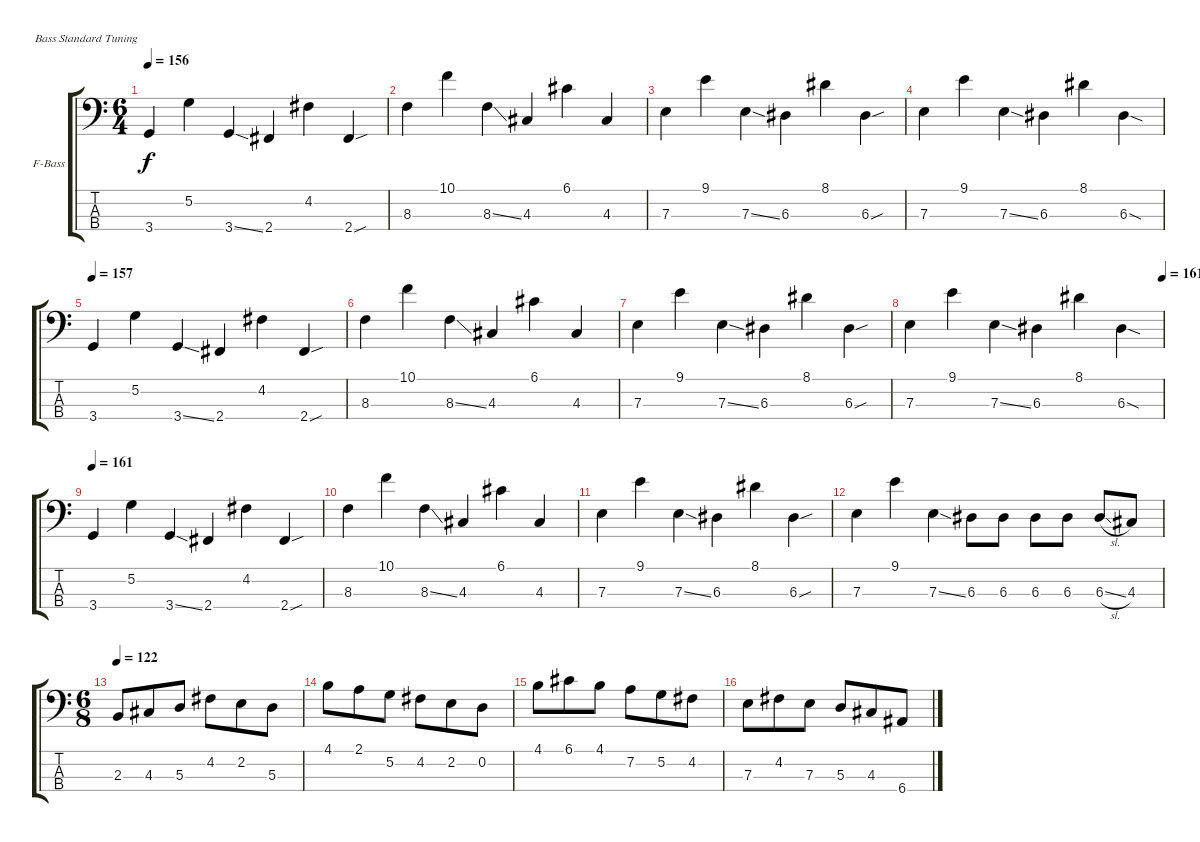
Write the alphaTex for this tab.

\bracketExtendMode groupsimilarinstruments
\firstSystemTrackNameOrientation horizontal
\otherSystemsTrackNameOrientation horizontal
\track ("Sean Malone" "F-Bass") {instrument fretlessbass}
\staff {score tabs}
\tuning (G2 D2 A1 E1)
\ts (6 4)
\tempo 156
\clef f4
\ks c
3.4.4{dy f} 5.2.4 3.4{ss}.4 2.4.4 4.2.4 2.4{sou}.4 |
8.3.4 10.1.4 8.3{ss}.4 4.3.4 6.1.4 4.3.4 |
7.3.4 9.1.4 7.3{ss}.4 6.3.4 8.1.4 6.3{sou}.4 |
7.3.4 9.1.4 7.3{ss}.4 6.3.4 8.1.4 6.3{sod}.4 |
\tempo 157
3.4.4 5.2.4 3.4{ss}.4 2.4.4 4.2.4 2.4{sou}.4 |
8.3.4 10.1.4 8.3{ss}.4 4.3.4 6.1.4 4.3.4 |
7.3.4 9.1.4 7.3{ss}.4 6.3.4 8.1.4 6.3{sou}.4 |
\tempo (161 1)
7.3.4 9.1.4 7.3{ss}.4 6.3.4 8.1.4 6.3{sod}.4 |
\tempo 161
3.4.4 5.2.4 3.4{ss}.4 2.4.4 4.2.4 2.4{sou}.4 |
8.3.4 10.1.4 8.3{ss}.4 4.3.4 6.1.4 4.3.4 |
7.3.4 9.1.4 7.3{ss}.4 6.3.4 8.1.4 6.3{sou}.4 |
7.3.4 9.1.4 7.3{ss}.4 6.3.8 6.3.8 6.3.8 6.3.8 6.3{sl}.8 4.3.8 |
\ts (6 8)
\beaming (8 3 3)
\tempo 122
2.3.8 4.3.8 5.3.8 4.2.8 2.2.8 5.3.8 |
4.1.8 2.1.8 5.2.8 4.2.8 2.2.8 0.2.8 |
4.1.8 6.1.8 4.1.8 7.2.8 5.2.8 4.2.8 |
7.3.8 4.2.8 7.3.8 5.3.8 4.3.8 6.4.8
